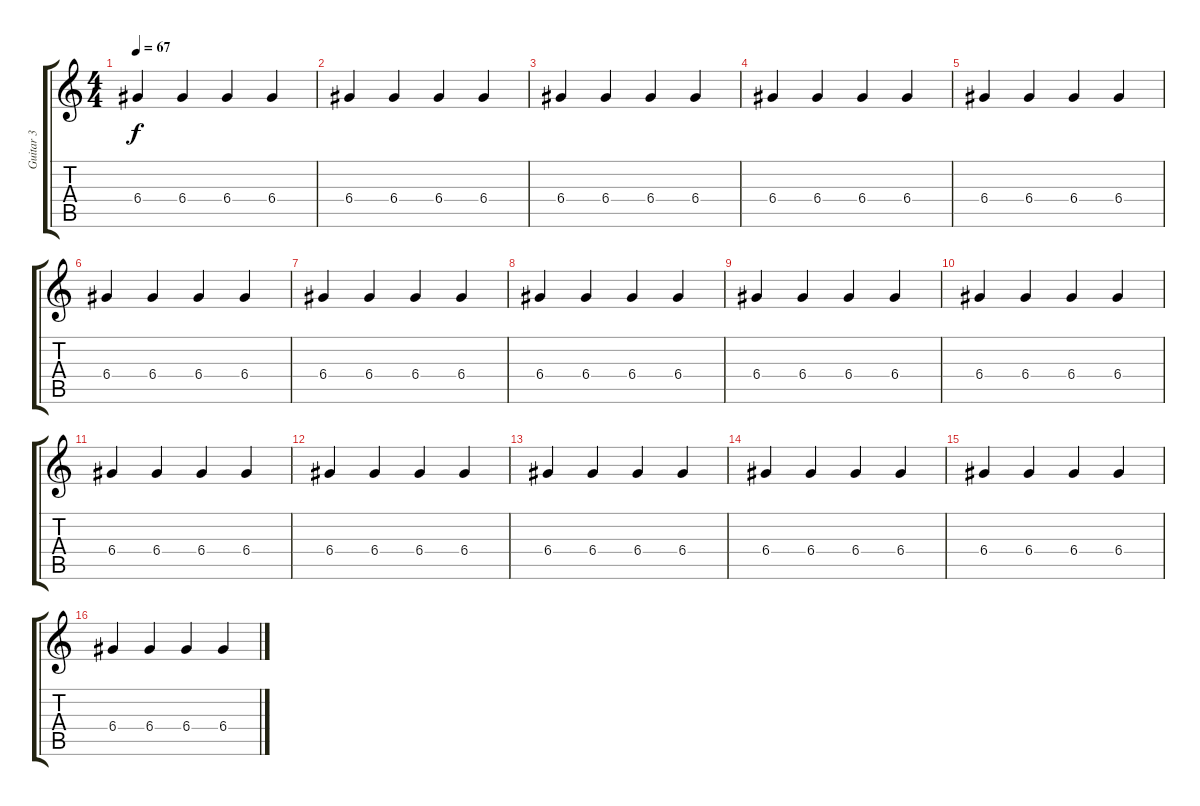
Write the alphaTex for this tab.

\track ("Guitar 3" "Guitar 3") {instrument electricguitarjazz}
\staff {score tabs}
\tuning (E4 B3 G3 D3 A2 D2) {hide}
\ts (4 4)
\tempo 67
\clef g2
\ks c
6.4.4{dy f} 6.4.4 6.4.4 6.4.4 |
6.4.4 6.4.4 6.4.4 6.4.4 |
6.4.4 6.4.4 6.4.4 6.4.4 |
6.4.4 6.4.4 6.4.4 6.4.4 |
6.4.4 6.4.4 6.4.4 6.4.4 |
6.4.4 6.4.4 6.4.4 6.4.4 |
6.4.4 6.4.4 6.4.4 6.4.4 |
6.4.4 6.4.4 6.4.4 6.4.4 |
6.4.4 6.4.4 6.4.4 6.4.4 |
6.4.4 6.4.4 6.4.4 6.4.4 |
6.4.4 6.4.4 6.4.4 6.4.4 |
6.4.4 6.4.4 6.4.4 6.4.4 |
6.4.4 6.4.4 6.4.4 6.4.4 |
6.4.4 6.4.4 6.4.4 6.4.4 |
6.4.4 6.4.4 6.4.4 6.4.4 |
6.4.4 6.4.4 6.4.4 6.4.4
